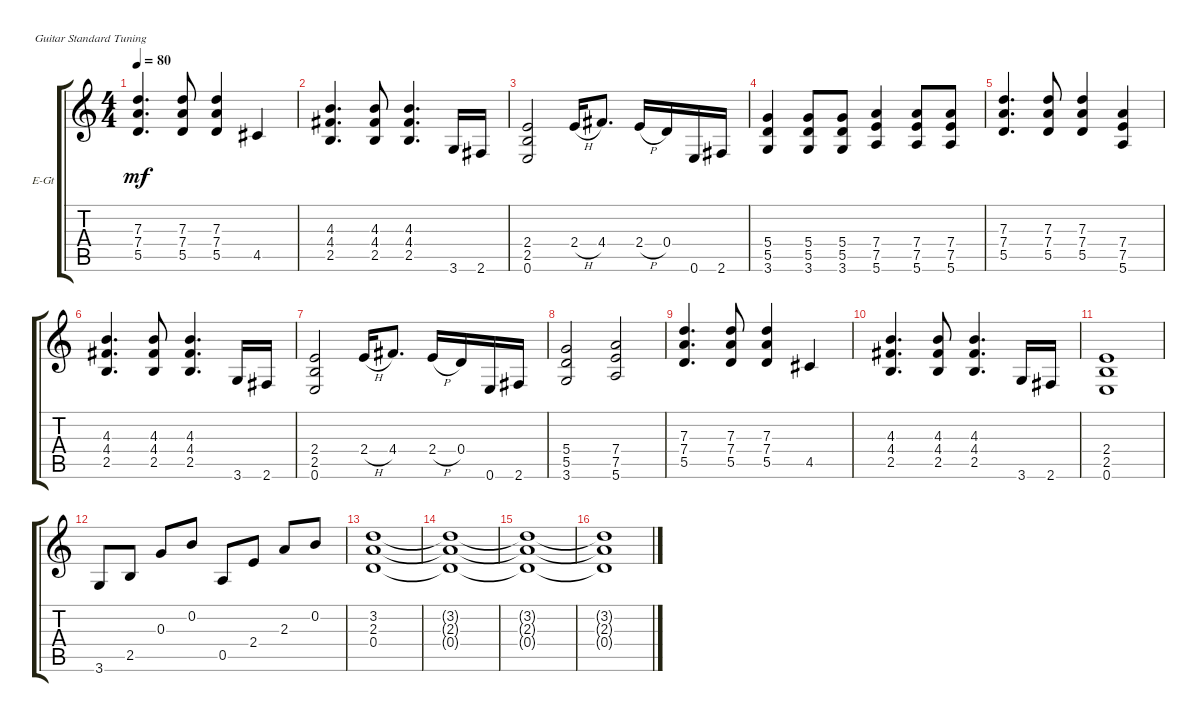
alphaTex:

\defaultSystemsLayout 4
\bracketExtendMode groupsimilarinstruments
\firstSystemTrackNameOrientation horizontal
\otherSystemsTrackNameOrientation horizontal
\track ("Nugent Rhy" "E-Gt") {instrument distortionguitar}
\staff {score tabs}
\tuning (E4 B3 G3 D3 A2 E2)
\ts (4 4)
\tempo 80
\clef g2
\ks c
(7.3 7.4 5.5).4{d dy mf} (7.3 7.4 5.5).8 (7.3 7.4 5.5).4 4.5.4 |
(4.3 4.4 2.5).4{d} (4.3 4.4 2.5).8 (4.3 4.4 2.5).4{d} 3.6.16 2.6.16 |
(2.4 2.5 0.6).2 2.4{h}.16 4.4.8{d} 2.4{h}.16 0.4.16 0.6.16 2.6.16 |
(5.4 5.5 3.6).4 (5.4 5.5 3.6).8 (5.4 5.5 3.6).8 (7.4 7.5 5.6).4 (7.4 7.5 5.6).8 (7.4 7.5 5.6).8 |
(7.3 7.4 5.5).4{d} (7.3 7.4 5.5).8 (7.3 7.4 5.5).4 (7.4 7.5 5.6).4 |
(4.3 4.4 2.5).4{d} (4.3 4.4 2.5).8 (4.3 4.4 2.5).4{d} 3.6.16 2.6.16 |
(2.4 2.5 0.6).2 2.4{h}.16 4.4.8{d} 2.4{h}.16 0.4.16 0.6.16 2.6.16 |
(5.4 5.5 3.6).2 (7.4 7.5 5.6).2 |
(7.3 7.4 5.5).4{d} (7.3 7.4 5.5).8 (7.3 7.4 5.5).4 4.5.4 |
(4.3 4.4 2.5).4{d} (4.3 4.4 2.5).8 (4.3 4.4 2.5).4{d} 3.6.16 2.6.16 |
(2.4 2.5 0.6).1 |
3.6.8 2.5.8 0.3.8 0.2.8 0.5.8 2.4.8 2.3.8 0.2.8 |
(3.2 2.3 0.4).1 |
(3.2{t} 2.3{t} 0.4{t}).1 |
(3.2{t} 2.3{t} 0.4{t}).1 |
(3.2{t} 2.3{t} 0.4{t}).1
